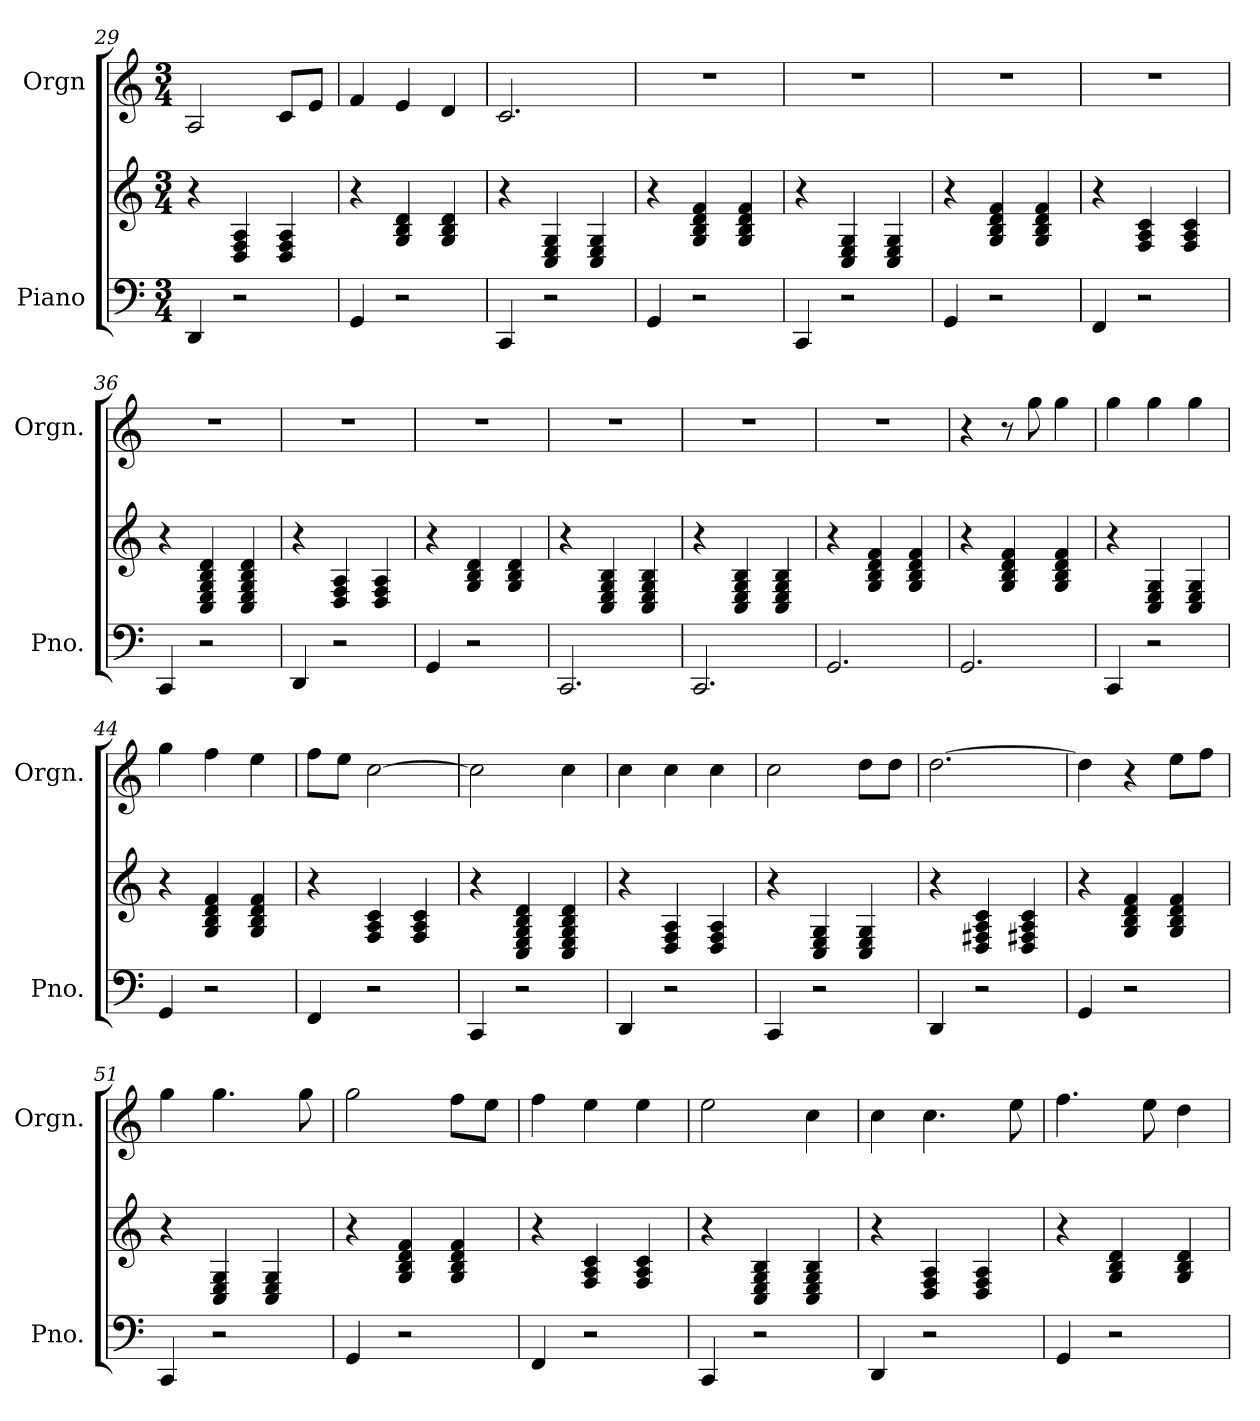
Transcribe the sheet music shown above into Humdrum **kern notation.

**kern	**kern	**kern
*part2	*part2	*part1
*staff3	*staff2	*staff1
*I"Piano	*	*I"Orgn
*I'Pno.	*	*I'Orgn.
*clefF4	*clefG2	*clefG2
*k[]	*k[]	*k[]
*M3/4	*M3/4	*M3/4
=29	=29	=29
4DD/	4r	2A/
2r	4D/ 4F/ 4A/	.
.	4D/ 4F/ 4A/	8c/L
.	.	8e/J
=30	=30	=30
4GG/	4r	4f/
2r	4G/ 4B/ 4d/	4e/
.	4G/ 4B/ 4d/	4d/
=31	=31	=31
4CC/	4r	2.c/
2r	4C/ 4E/ 4G/	.
.	4C/ 4E/ 4G/	.
!!LO:PB:g=z
=32	=32	=32
4GG/	4r	2.r
2r	4G/ 4B/ 4d/ 4f/	.
.	4G/ 4B/ 4d/ 4f/	.
=33	=33	=33
4CC/	4r	2.r
2r	4C/ 4E/ 4G/	.
.	4C/ 4E/ 4G/	.
=34	=34	=34
4GG/	4r	2.r
2r	4G/ 4B/ 4d/ 4f/	.
.	4G/ 4B/ 4d/ 4f/	.
=35	=35	=35
4FF/	4r	2.r
2r	4F/ 4A/ 4c/	.
.	4F/ 4A/ 4c/	.
=36	=36	=36
4CC/	4r	2.r
2r	4C/ 4E/ 4G/ 4B/ 4d/	.
.	4C/ 4E/ 4G/ 4B/ 4d/	.
=37	=37	=37
4DD/	4r	2.r
2r	4D/ 4F/ 4A/	.
.	4D/ 4F/ 4A/	.
=38	=38	=38
4GG/	4r	2.r
2r	4G/ 4B/ 4d/	.
.	4G/ 4B/ 4d/	.
!!LO:LB:g=z
=39	=39	=39
2.CC/	4r	2.r
.	4C/ 4E/ 4G/ 4B/	.
.	4C/ 4E/ 4G/ 4B/	.
=40	=40	=40
2.CC/	4r	2.r
.	4C/ 4E/ 4G/ 4B/	.
.	4C/ 4E/ 4G/ 4B/	.
=41	=41	=41
2.GG/	4r	2.r
.	4G/ 4B/ 4d/ 4f/	.
.	4G/ 4B/ 4d/ 4f/	.
=42	=42	=42
2.GG/	4r	4r
.	4G/ 4B/ 4d/ 4f/	8r
.	.	8gg\
.	4G/ 4B/ 4d/ 4f/	4gg\
=43	=43	=43
4CC/	4r	4gg\
2r	4C/ 4E/ 4G/	4gg\
.	4C/ 4E/ 4G/	4gg\
!!LO:LB:g=z
=44	=44	=44
4GG/	4r	4gg\
2r	4G/ 4B/ 4d/ 4f/	4ff\
.	4G/ 4B/ 4d/ 4f/	4ee\
=45	=45	=45
4FF/	4r	8ff\L
.	.	8ee\J
2r	4F/ 4A/ 4c/	[2cc\
.	4F/ 4A/ 4c/	.
=46	=46	=46
4CC/	4r	2cc\]
2r	4C/ 4E/ 4G/ 4B/ 4d/	.
.	4C/ 4E/ 4G/ 4B/ 4d/	4cc\
=47	=47	=47
4DD/	4r	4cc\
2r	4D/ 4F/ 4A/	4cc\
.	4D/ 4F/ 4A/	4cc\
=48	=48	=48
4CC/	4r	2cc\
2r	4C/ 4E/ 4G/	.
.	4C/ 4E/ 4G/	8dd\L
.	.	8dd\J
=49	=49	=49
4DD/	4r	[2.dd\
2r	4D/ 4F#X/ 4A/ 4c/	.
.	4D/ 4F#X/ 4A/ 4c/	.
!!LO:LB:g=z
=50	=50	=50
4GG/	4r	4dd\]
2r	4G/ 4B/ 4d/ 4f/	4r
.	4G/ 4B/ 4d/ 4f/	8ee\L
.	.	8ff\J
=51	=51	=51
4CC/	4r	4gg\
2r	4C/ 4E/ 4G/	4.gg\
.	4C/ 4E/ 4G/	.
.	.	8gg\
=52	=52	=52
4GG/	4r	2gg\
2r	4G/ 4B/ 4d/ 4f/	.
.	4G/ 4B/ 4d/ 4f/	8ff\L
.	.	8ee\J
=53	=53	=53
4FF/	4r	4ff\
2r	4F/ 4A/ 4c/	4ee\
.	4F/ 4A/ 4c/	4ee\
=54	=54	=54
4CC/	4r	2ee\
2r	4C/ 4E/ 4G/ 4B/	.
.	4C/ 4E/ 4G/ 4B/	4cc\
=55	=55	=55
4DD/	4r	4cc\
2r	4D/ 4F/ 4A/	4.cc\
.	4D/ 4F/ 4A/	.
.	.	8ee\
=56	=56	=56
4GG/	4r	4.ff\
2r	4G/ 4B/ 4d/	.
.	.	8ee\
.	4G/ 4B/ 4d/	4dd\
=	=	=
*-	*-	*-
